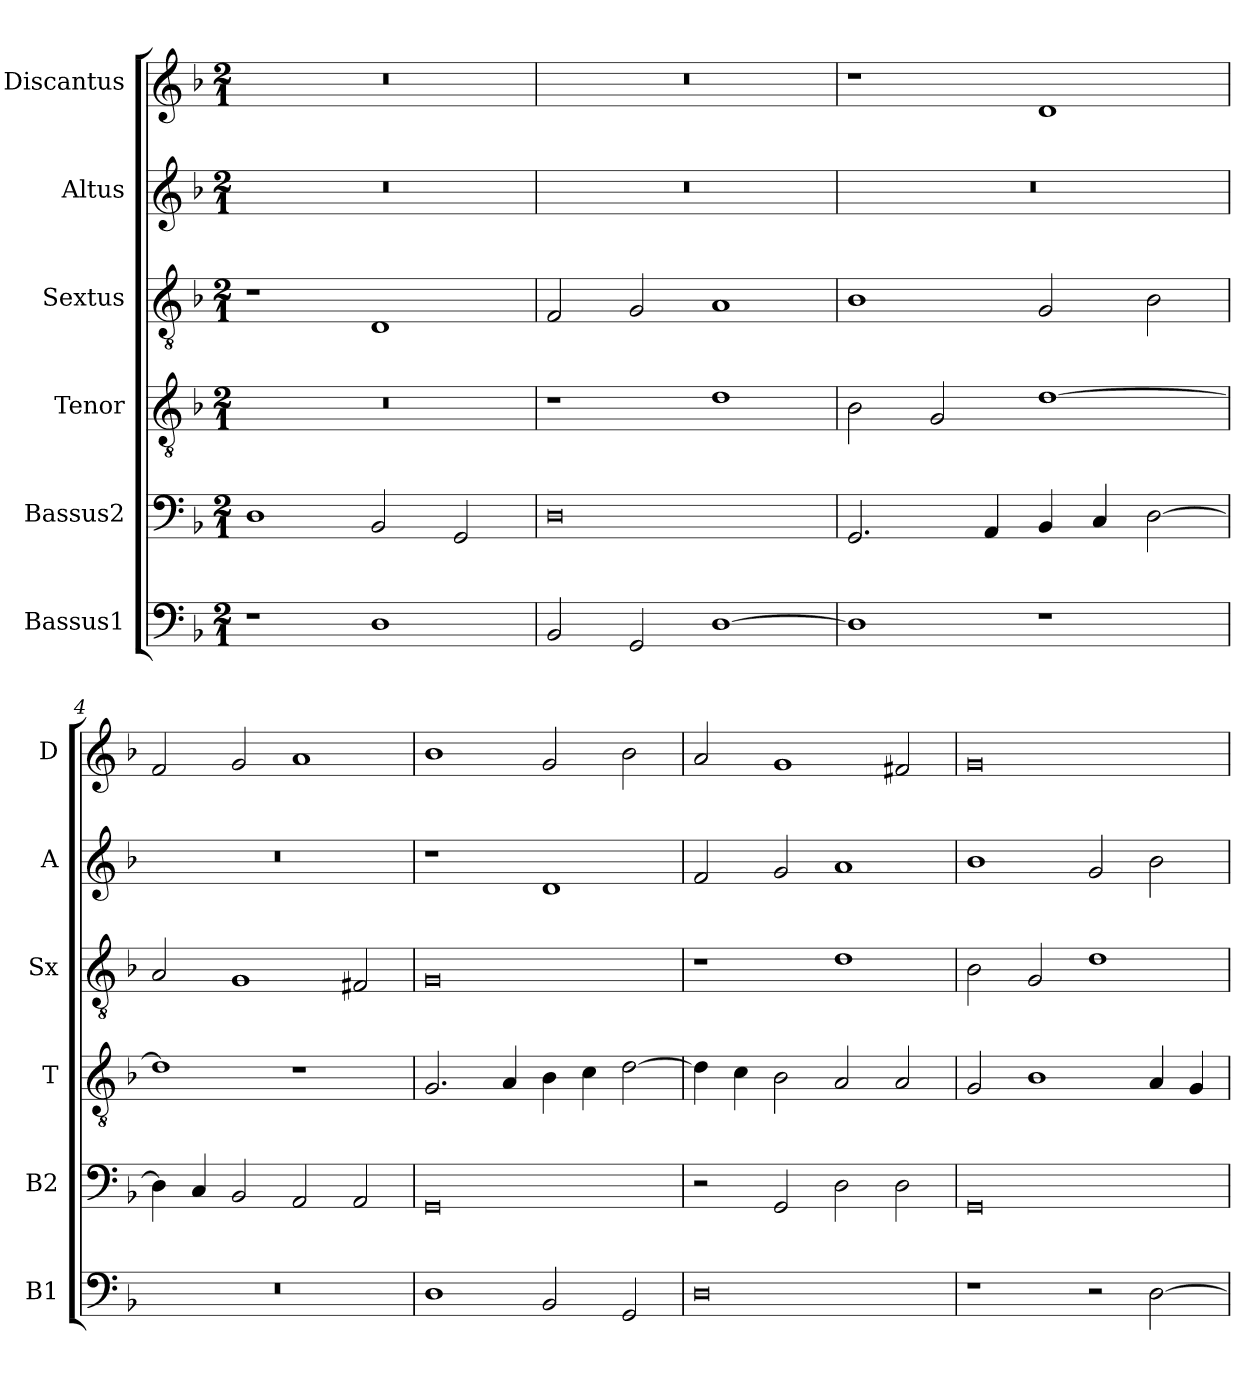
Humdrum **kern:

**kern	**kern	**kern	**kern	**kern	**kern
*part6	*part5	*part4	*part3	*part2	*part1
*staff6	*staff5	*staff4	*staff3	*staff2	*staff1
*I"Bassus1	*I"Bassus2	*I"Tenor	*I"Sextus	*I"Altus	*I"Discantus
*I'B1	*I'B2	*I'T	*I'Sx	*I'A	*I'D
*clefF4	*clefF4	*clefGv2	*clefGv2	*clefG2	*clefG2
*k[b-]	*k[b-]	*k[b-]	*k[b-]	*k[b-]	*k[b-]
*M2/1	*M2/1	*M2/1	*M2/1	*M2/1	*M2/1
=1	=1	=1	=1	=1	=1
1r	1D	0r	1r	0r	0r
1D	2BB-/	.	1D	.	.
.	2GG/	.	.	.	.
=2	=2	=2	=2	=2	=2
2BB-/	0D	1r	2F/	0r	0r
2GG/	.	.	2G/	.	.
[1D	.	1d	1A	.	.
=3	=3	=3	=3	=3	=3
1D]	2.GG/	2B-\	1B-	0r	1r
.	.	2G/	.	.	.
.	4AA/	.	.	.	.
1r	4BB-/	[1d	2G/	.	1d
.	4C/	.	.	.	.
.	[2D\	.	2B-\	.	.
=4	=4	=4	=4	=4	=4
0r	4D\]	1d]	2A/	0r	2f/
.	4C/	.	.	.	.
.	2BB-/	.	1G	.	2g/
.	2AA/	1r	.	.	1a
.	2AA/	.	2F#X/	.	.
=5	=5	=5	=5	=5	=5
1D	0GG	2.G/	0G	1r	1b-
.	.	4A/	.	.	.
2BB-/	.	4B-\	.	1d	2g/
.	.	4c\	.	.	.
2GG/	.	[2d\	.	.	2b-\
=6	=6	=6	=6	=6	=6
0D	2r	4d\]	1r	2f/	2a/
.	.	4c\	.	.	.
.	2GG/	2B-\	.	2g/	1g
.	2D\	2A/	1d	1a	.
.	2D\	2A/	.	.	2f#X/
=7	=7	=7	=7	=7	=7
1r	0GG	2G/	2B-\	1b-	0g
.	.	1B-	2G/	.	.
2r	.	.	1d	2g/	.
[2D\	.	4A/	.	2b-\	.
.	.	4G/	.	.	.
=	=	=	=	=	=
*-	*-	*-	*-	*-	*-
